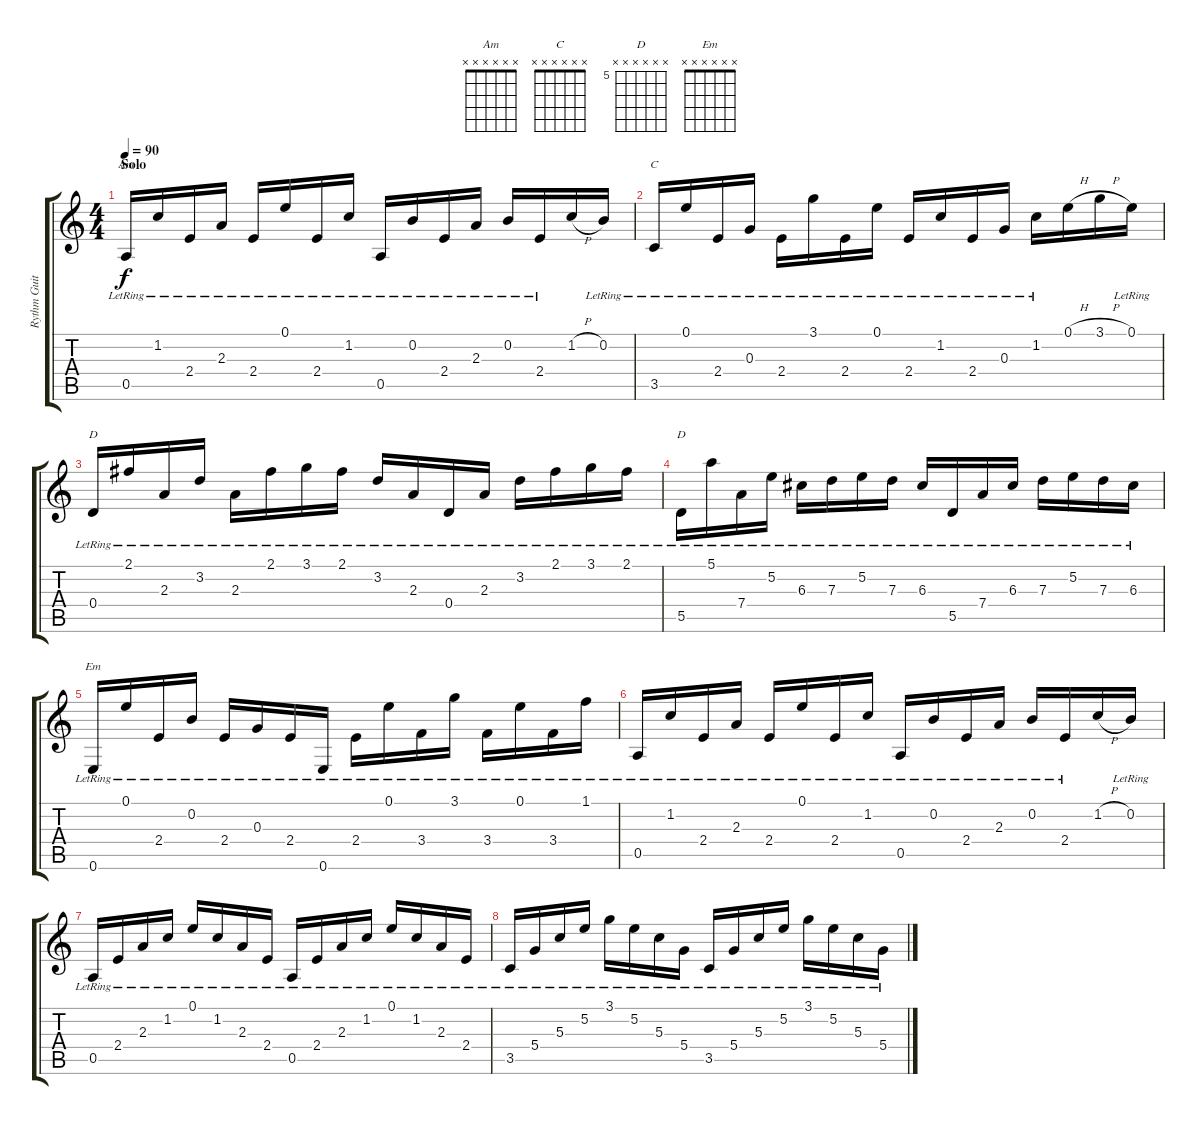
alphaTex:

\track ("Rythm Guitar" "Rythm Guit") {instrument acousticguitarnylon}
\staff {score tabs}
\tuning (E4 B3 G3 D3 A2 E2) {hide}
\chord ("Am" x x x x x x)
\chord ("C" x x x x x x)
\chord ("D" x x x x x x)
\chord ("D" x x x x x x) {firstfret 5}
\chord ("Em" x x x x x x)
\ts (4 4)
\section ("" "Solo")
\tempo 90
\clef g2
\ks c
0.5{lr}.16{ch "Am" dy f volume 12} 1.2{lr}.16 2.4{lr}.16 2.3{lr}.16 2.4{lr}.16 0.1{lr}.16 2.4{lr}.16 1.2{lr}.16 0.5{lr}.16 0.2{lr}.16 2.4{lr}.16 2.3{lr}.16 0.2{lr}.16 2.4{lr}.16 1.2{h}.16 0.2{lr}.16 |
3.5{lr}.16{ch "C"} 0.1{lr}.16 2.4{lr}.16 0.3{lr}.16 2.4{lr}.16 3.1{lr}.16 2.4{lr}.16 0.1{lr}.16 2.4{lr}.16 1.2{lr}.16 2.4{lr}.16 0.3{lr}.16 1.2{lr}.16 0.1{h}.16 3.1{h}.16 0.1{lr}.16 |
0.4{lr}.16{ch "D"} 2.1{lr}.16 2.3{lr}.16 3.2{lr}.16 2.3{lr}.16 2.1{lr}.16 3.1{lr}.16 2.1{lr}.16 3.2{lr}.16 2.3{lr}.16 0.4{lr}.16 2.3{lr}.16 3.2{lr}.16 2.1{lr}.16 3.1{lr}.16 2.1{lr}.16 |
5.5{lr}.16{ch "D"} 5.1{lr}.16 7.4{lr}.16 5.2{lr}.16 6.3{lr}.16 7.3{lr}.16 5.2{lr}.16 7.3{lr}.16 6.3{lr}.16 5.5{lr}.16 7.4{lr}.16 6.3{lr}.16 7.3{lr}.16 5.2{lr}.16 7.3{lr}.16 6.3{lr}.16 |
0.6{lr}.16{ch "Em"} 0.1{lr}.16 2.4{lr}.16 0.2{lr}.16 2.4{lr}.16 0.3{lr}.16 2.4{lr}.16 0.6{lr}.16 2.4{lr}.16 0.1{lr}.16 3.4{lr}.16 3.1{lr}.16 3.4{lr}.16 0.1{lr}.16 3.4{lr}.16 1.1{lr}.16 |
0.5{lr}.16 1.2{lr}.16 2.4{lr}.16 2.3{lr}.16 2.4{lr}.16 0.1{lr}.16 2.4{lr}.16 1.2{lr}.16 0.5{lr}.16 0.2{lr}.16 2.4{lr}.16 2.3{lr}.16 0.2{lr}.16 2.4{lr}.16 1.2{h}.16 0.2{lr}.16 |
0.5{lr}.16{volume 16} 2.4{lr}.16 2.3{lr}.16 1.2{lr}.16 0.1{lr}.16 1.2{lr}.16 2.3{lr}.16 2.4{lr}.16 0.5{lr}.16 2.4{lr}.16 2.3{lr}.16 1.2{lr}.16 0.1{lr}.16 1.2{lr}.16 2.3{lr}.16 2.4{lr}.16 |
3.5{lr}.16 5.4{lr}.16 5.3{lr}.16 5.2{lr}.16 3.1{lr}.16 5.2{lr}.16 5.3{lr}.16 5.4{lr}.16 3.5{lr}.16 5.4{lr}.16 5.3{lr}.16 5.2{lr}.16 3.1{lr}.16 5.2{lr}.16 5.3{lr}.16 5.4{lr}.16
